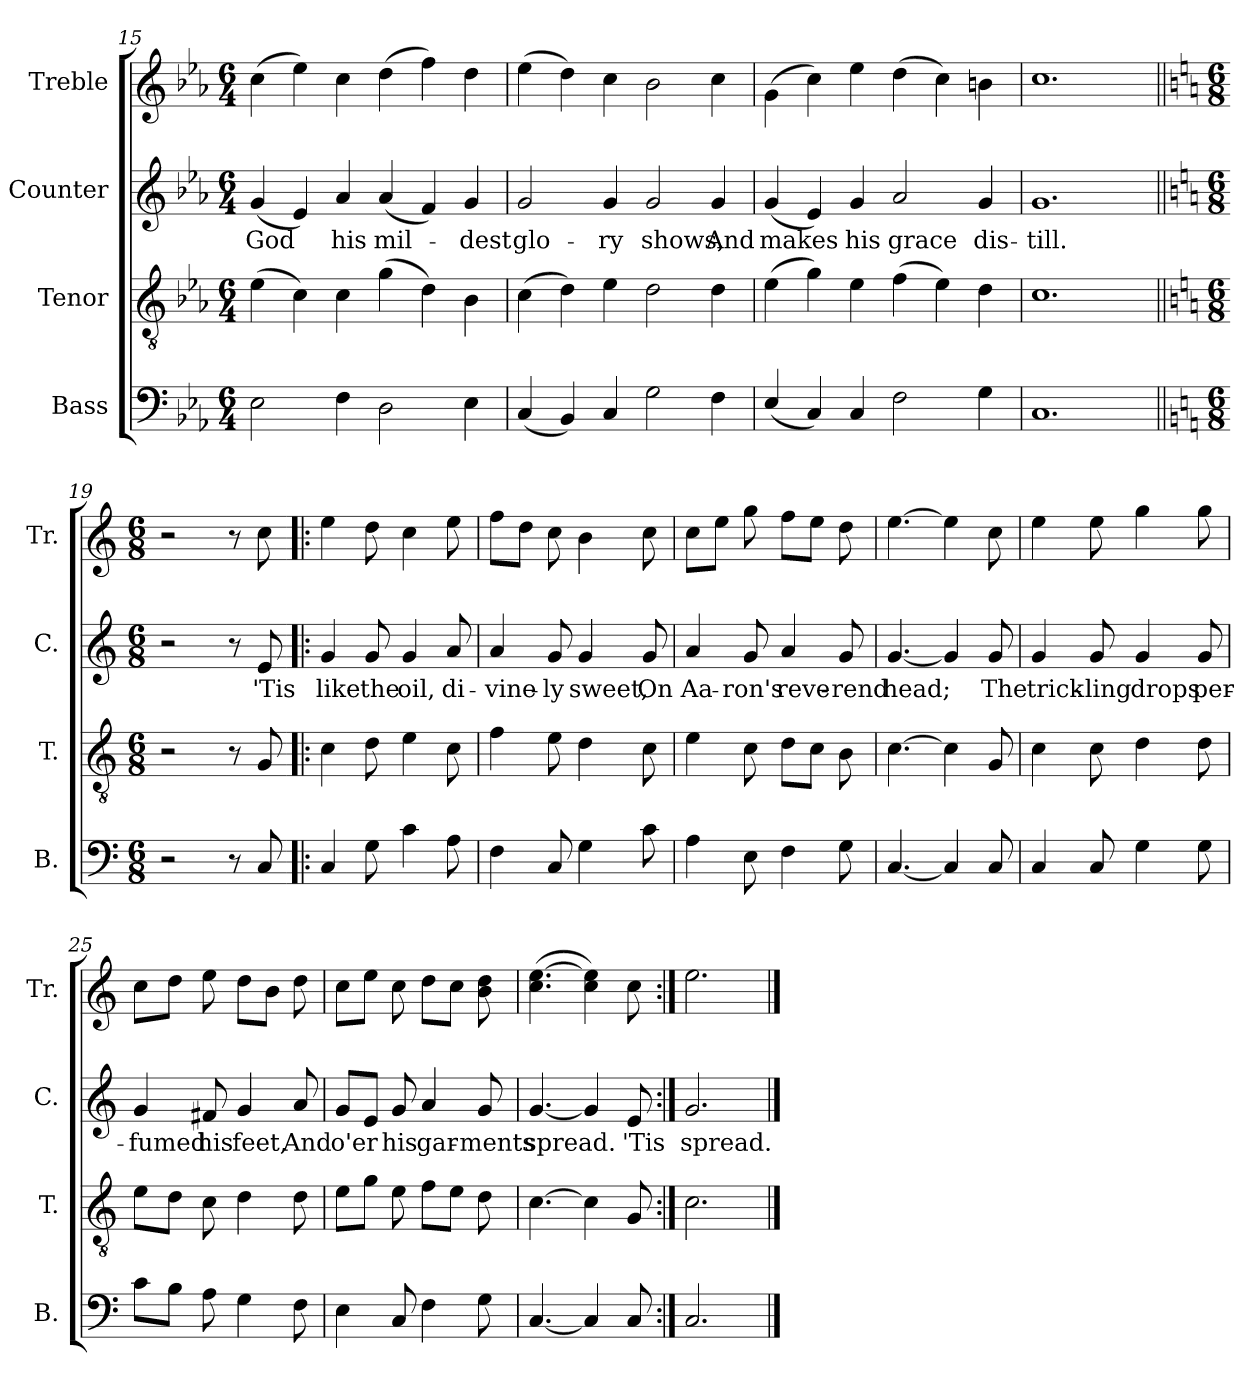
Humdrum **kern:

**kern	**kern	**kern	**text	**kern
*part4	*part3	*part2	*part2	*part1
*staff4	*staff3	*staff2	*staff2	*staff1
*I"Bass	*I"Tenor	*I"Counter	*	*I"Treble
*I'B.	*I'T.	*I'C.	*	*I'Tr.
!!LO:PB:g=z
*clefF4	*clefGv2	*clefG2	*	*clefG2
*k[b-e-a-]	*k[b-e-a-]	*k[b-e-a-]	*	*k[b-e-a-]
*M6/4	*M6/4	*M6/4	*	*M6/4
=15	=15	=15	=15	=15
2E-\	(4e-\	(4g/	God	(4cc\
.	4c\)	4e-/)	.	4ee-\)
4F\	4c\	4a-/	his	4cc\
2D\	(4g\	(4a-/	mil-	(4dd\
.	4d\)	4f/)	.	4ff\)
4E-\	4B-\	4g/	-dest	4dd\
=16	=16	=16	=16	=16
(4C/	(4c\	2g/	glo-	(4ee-\
4BB-/)	4d\)	.	.	4dd\)
4C/	4e-\	4g/	-ry	4cc\
2G\	2d\	2g/	shows,	2b-\
4F\	4d\	4g/	And	4cc\
=17	=17	=17	=17	=17
(4E-/	(4e-\	(4g/	makes	(4g\
4C/)	4g\)	4e-/)	.	4cc\)
4C/	4e-\	4g/	his	4ee-\
2F\	(4f\	2a-/	grace	(4dd\
.	4e-\)	.	.	4cc\)
4G\	4d\	4g/	dis-	4bn\
=18	=18	=18	=18	=18
1.C	1.c	1.g	-till.	1.cc
=19||	=19||	=19||	=19||	=19||
*k[]	*k[]	*k[]	*	*k[]
*M6/8	*M6/8	*M6/8	*	*M6/8
2r	2r	2r	.	2r
8r	8r	8r	.	8r
8C/	8G/	8e/	'Tis	8cc\
!!LO:LB:g=z
=20!|:	=20!|:	=20!|:	=20!|:	=20!|:
4C/	4c\	4g/	like	4ee\
8G\	8d\	8g/	the	8dd\
4c\	4e\	4g/	oil,	4cc\
8A\	8c\	8a/	di-	8ee\
=21	=21	=21	=21	=21
4F\	4f\	4a/	-vine-	8ff\L
.	.	.	.	8dd\J
8C/	8e\	8g/	-ly	8cc\
4G\	4d\	4g/	sweet,	4b\
8c\	8c\	8g/	On	8cc\
=22	=22	=22	=22	=22
4A\	4e\	4a/	Aa-	8cc\L
.	.	.	.	8ee\J
8E\	8c\	8g/	-ron's	8gg\
4F\	8d\L	4a/	reve-	8ff\L
.	8c\J	.	.	8ee\J
8G\	8B\	8g/	-rend	8dd\
=23	=23	=23	=23	=23
[4.C/	[4.c\	[4.g/	head;	[4.ee\
4C/]	4c\]	4g/]	.	4ee\]
8C/	8G/	8g/	The	8cc\
=24	=24	=24	=24	=24
4C/	4c\	4g/	trick-	4ee\
8C/	8c\	8g/	-ling	8ee\
4G\	4d\	4g/	drops	4gg\
8G\	8d\	8g/	per-	8gg\
!!LO:LB:g=z
=25	=25	=25	=25	=25
8c\L	8e\L	4g/	-fumed	8cc\L
8B\J	8d\J	.	.	8dd\J
8A\	8c\	8f#X/	his	8ee\
4G\	4d\	4g/	feet,	8dd\L
.	.	.	.	8b\J
8F\	8d\	8a/	And	8dd\
=26	=26	=26	=26	=26
4E\	8e\L	8g/L	o'er	8cc\L
.	8g\J	8e/J	.	8ee\J
8C/	8e\	8g/	his	8cc\
4F\	8f\L	4a/	gar-	8dd\L
.	8e\J	.	.	8cc\J
8G\	8d\	8g/	-ments	8b\ 8dd\
=27	=27	=27	=27	=27
[4.C/	[4.c\	[4.g/	spread.	(4.cc\ [4.ee\
4C/]	4c\]	4g/]	.	4cc\ 4ee\])
8C/	8G/	8e/	'Tis	8cc\
=28:|!	=28:|!	=28:|!	=28:|!	=28:|!
2.C/	2.c\	2.g/	spread.	2.ee\
==	==	==	==	==
*-	*-	*-	*-	*-
